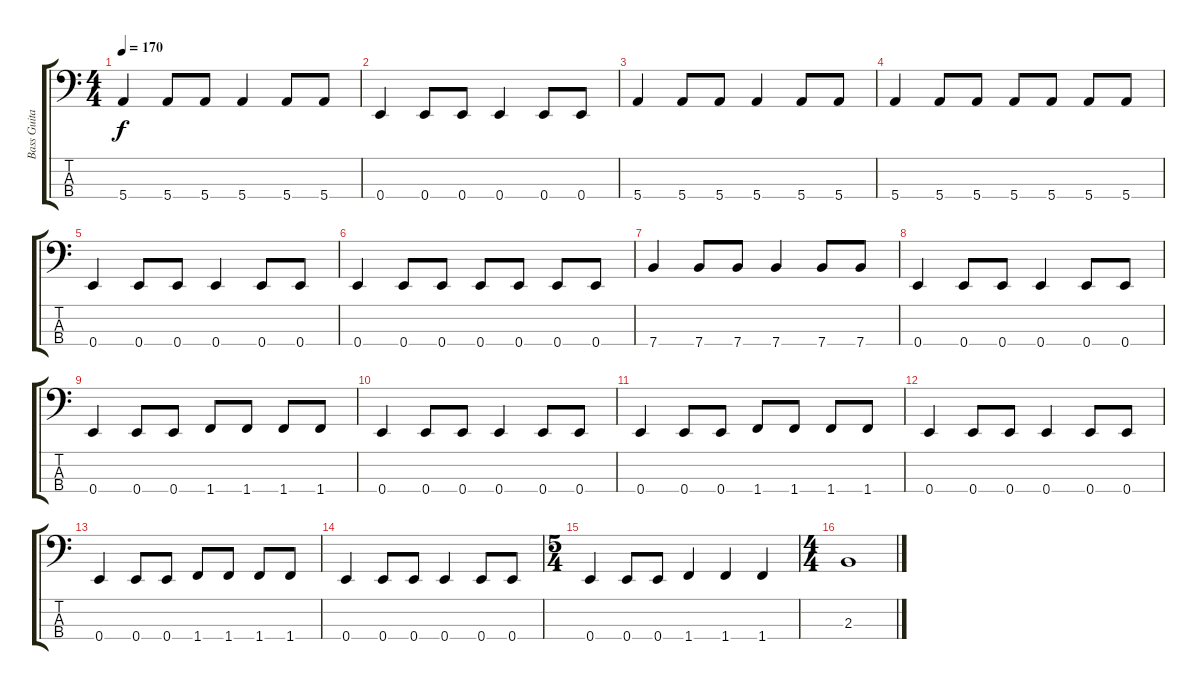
\track ("Bass Guitar" "Bass Guita") {instrument electricbasspick}
\staff {score tabs}
\tuning (G2 D2 A1 E1) {hide}
\ts (4 4)
\tempo 170
\clef f4
\ks c
5.4.4{dy f} 5.4.8 5.4.8 5.4.4 5.4.8 5.4.8 |
0.4.4 0.4.8 0.4.8 0.4.4 0.4.8 0.4.8 |
5.4.4 5.4.8 5.4.8 5.4.4 5.4.8 5.4.8 |
5.4.4 5.4.8 5.4.8 5.4.8 5.4.8 5.4.8 5.4.8 |
0.4.4 0.4.8 0.4.8 0.4.4 0.4.8 0.4.8 |
0.4.4 0.4.8 0.4.8 0.4.8 0.4.8 0.4.8 0.4.8 |
7.4.4 7.4.8 7.4.8 7.4.4 7.4.8 7.4.8 |
0.4.4 0.4.8 0.4.8 0.4.4 0.4.8 0.4.8 |
0.4.4 0.4.8 0.4.8 1.4.8 1.4.8 1.4.8 1.4.8 |
0.4.4 0.4.8 0.4.8 0.4.4 0.4.8 0.4.8 |
0.4.4 0.4.8 0.4.8 1.4.8 1.4.8 1.4.8 1.4.8 |
0.4.4 0.4.8 0.4.8 0.4.4 0.4.8 0.4.8 |
0.4.4 0.4.8 0.4.8 1.4.8 1.4.8 1.4.8 1.4.8 |
0.4.4 0.4.8 0.4.8 0.4.4 0.4.8 0.4.8 |
\ts (5 4)
0.4.4 0.4.8 0.4.8 1.4.4 1.4.4 1.4.4 |
\ts (4 4)
2.3.1
